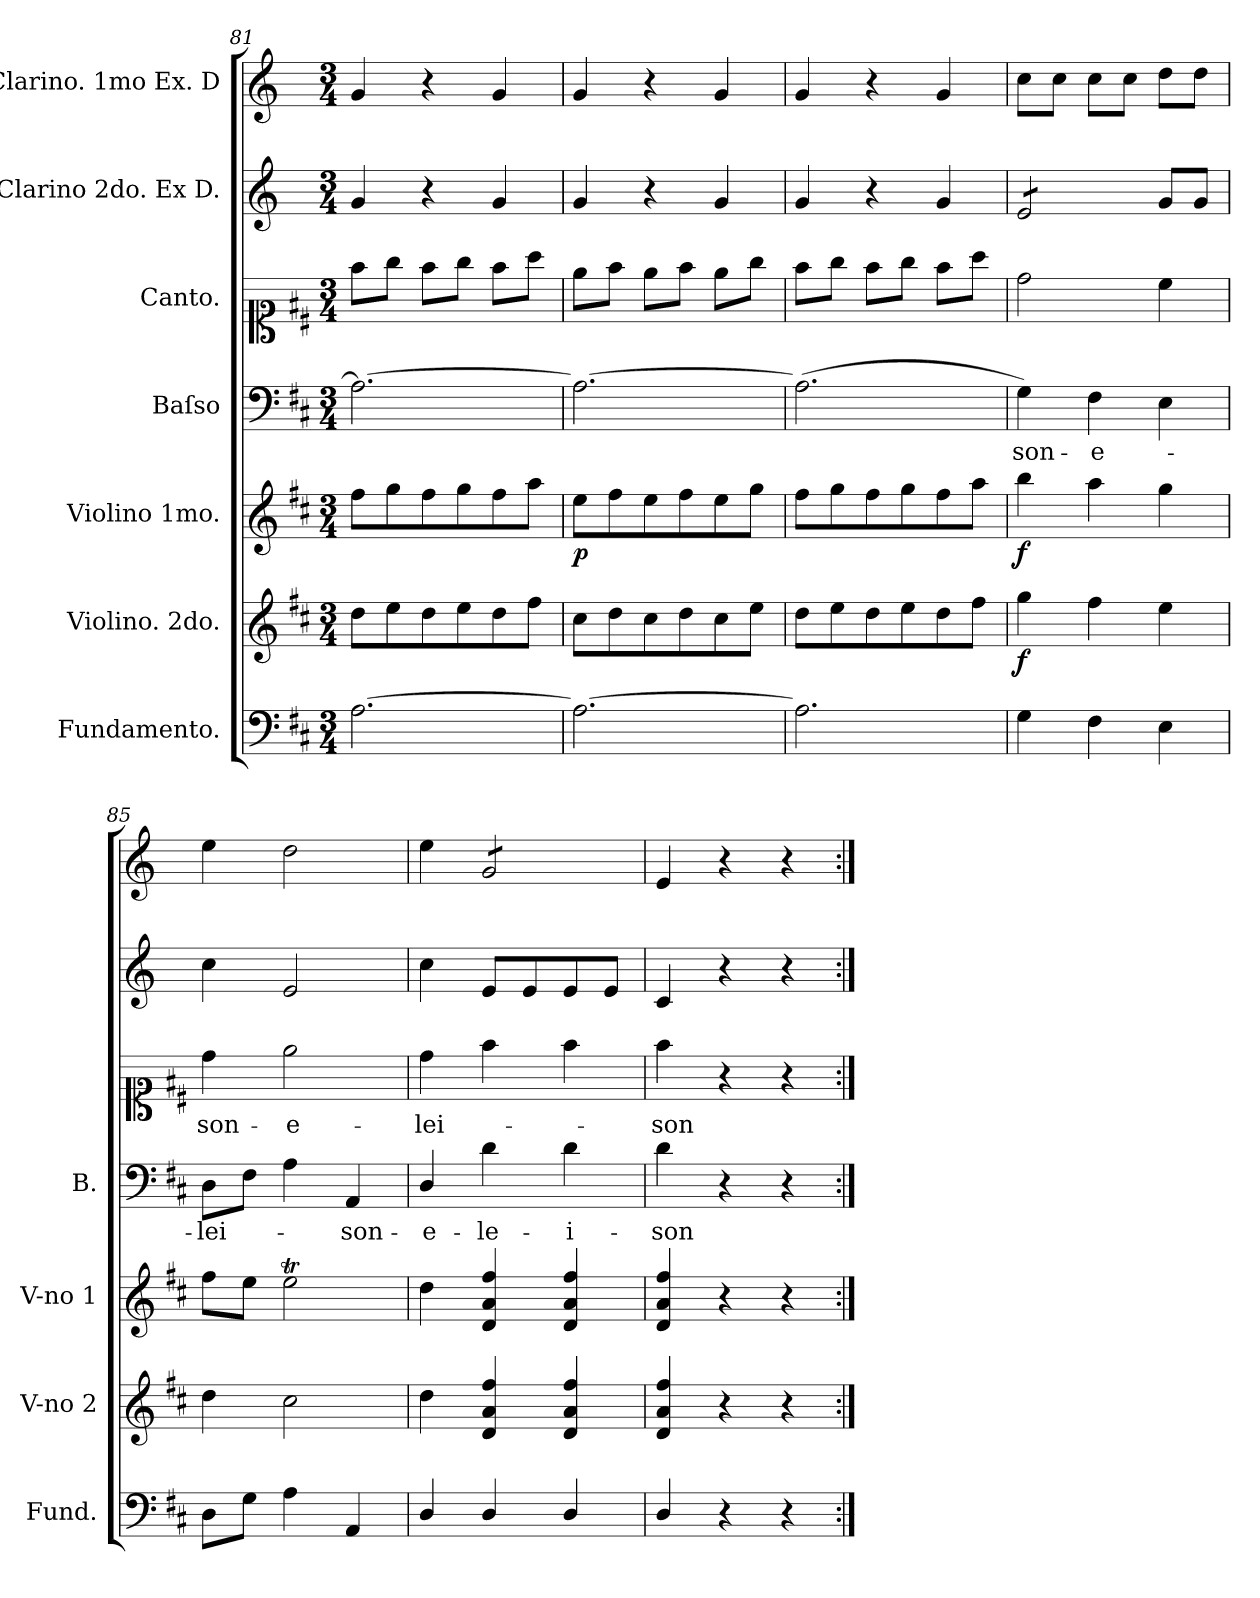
**kern	**kern	**dynam	**kern	**dynam	**kern	**text	**kern	**text	**kern	**kern
*part7	*part6	*part6	*part5	*part5	*part4	*part4	*part3	*part3	*part2	*part1
*staff7	*staff6	*staff6	*staff5	*staff5	*staff4	*staff4	*staff3	*staff3	*staff2	*staff1
*I"Fundamento.	*I"Violino. 2do.	*	*I"Violino 1mo.	*	*I"Baſso	*	*I"Canto.	*	*I"Clarino 2do. Ex D.	*I"Clarino. 1mo Ex. D
*I'Fund.	*I'V-no 2	*	*I'V-no 1	*	*I'B.	*	*	*	*	*
*clefF4	*clefG2	*	*clefG2	*	*clefF4	*	*clefC1	*	*clefG2	*clefG2
*	*	*	*	*	*	*	*	*	*ITrd-1c-2	*ITrd-1c-2
*k[f#c#]	*k[f#c#]	*	*k[f#c#]	*	*k[f#c#]	*	*k[f#c#]	*	*k[f#c#]	*k[f#c#]
*M3/4	*M3/4	*	*M3/4	*	*M3/4	*	*M3/4	*	*M3/4	*M3/4
=81	=81	=81	=81	=81	=81	=81	=81	=81	=81	=81
[<2.A\	8dd\L	.	8ff#\L	.	2.A\_<	.	8ff#\L	.	4a/	4a/
.	8ee\	.	8gg\	.	.	.	8gg\J	.	.	.
.	8dd\	.	8ff#\	.	.	.	8ff#\L	.	4r	4r
.	8ee\	.	8gg\	.	.	.	8gg\J	.	.	.
.	8dd\	.	8ff#\	.	.	.	8ff#\L	.	4a/	4a/
.	8ff#\J	.	8aa\J	.	.	.	8aa\J	.	.	.
=82	=82	=82	=82	=82	=82	=82	=82	=82	=82	=82
!	!	!LO:DY:b	!	!LO:DY:b	!	!	!	!	!	!
2.A\_	8cc#\L	piano	8ee\L	p	2.A\_	.	8ee\L	.	4a/	4a/
.	8dd\	.	8ff#\	.	.	.	8ff#\J	.	.	.
.	8cc#\	.	8ee\	.	.	.	8ee\L	.	4r	4r
.	8dd\	.	8ff#\	.	.	.	8ff#\J	.	.	.
.	8cc#\	.	8ee\	.	.	.	8ee\L	.	4a/	4a/
.	8ee\J	.	8gg\J	.	.	.	8gg\J	.	.	.
=83	=83	=83	=83	=83	=83	=83	=83	=83	=83	=83
2.A\]	8dd\L	.	8ff#\L	.	(<2.A\]	.	8ff#\L	.	4a/	4a/
.	8ee\	.	8gg\	.	.	.	8gg\J	.	.	.
.	8dd\	.	8ff#\	.	.	.	8ff#\L	.	4r	4r
.	8ee\	.	8gg\	.	.	.	8gg\J	.	.	.
.	8dd\	.	8ff#\	.	.	.	8ff#\L	.	4a/	4a/
.	8ff#\J	.	8aa\J	.	.	.	8aa\J	.	.	.
=84	=84	=84	=84	=84	=84	=84	=84	=84	=84	=84
!	!	!LO:DY:b	!	!LO:DY:b	!	!	!	!	!	!
*	*	*	*	*	*	*	*	*	*tremolo	*
4G\	4gg\	f	4bb\	f	4G\)	-son-	2dd\	.	8f#/L	8dd\L
.	.	.	.	.	.	.	.	.	8f#/	8dd\J
4F#\	4ff#\	.	4aa\	.	4F#\	-e-	.	.	8f#/	8dd\L
.	.	.	.	.	.	.	.	.	8f#/J	8dd\J
*	*	*	*	*	*	*	*	*	*Xtremolo	*
4E\	4ee\	.	4gg\	.	4E\	.	4cc#\	.	8a/L	8ee\L
.	.	.	.	.	.	.	.	.	8a/J	8ee\J
=85	=85	=85	=85	=85	=85	=85	=85	=85	=85	=85
8D\L	4dd\	.	8ff#\L	.	8D\L	-lei-	4dd\	-son-	4dd\	4ff#\
8G\J	.	.	8ee\J	.	8F#\J	.	.	.	.	.
4A\	2cc#\	.	2eeT\	.	4A\	.	2ee\	-e-	2f#/	2ee\
4AA/	.	.	.	.	4AA/	-son-	.	.	.	.
=86	=86	=86	=86	=86	=86	=86	=86	=86	=86	=86
4D/	4dd\	.	4dd\	.	4D/	-e-	4dd\	-lei-	4dd\	4ff#\
*	*	*	*	*	*	*	*	*	*	*tremolo
4D/	4d/ 4a/ 4ff#/	.	4d/ 4a/ 4ff#/	.	4d\	-le-	4ff#\	.	8f#/L	8a/L
.	.	.	.	.	.	.	.	.	8f#/	8a/
4D/	4d/ 4a/ 4ff#/	.	4d/ 4a/ 4ff#/	.	4d\	-i-	4ff#\	.	8f#/	8a/
.	.	.	.	.	.	.	.	.	8f#/J	8a/J
*	*	*	*	*	*	*	*	*	*	*Xtremolo
=87	=87	=87	=87	=87	=87	=87	=87	=87	=87	=87
4D/	4d/ 4a/ 4ff#/	.	4d/ 4a/ 4ff#/	.	4d\	-son	4ff#\	-son	4d/	4f#/
4r	4r	.	4r	.	4r	.	4r	.	4r	4r
4r	4r	.	4r	.	4r	.	4r	.	4r	4r
=:|!	=:|!	=:|!	=:|!	=:|!	=:|!	=:|!	=:|!	=:|!	=:|!	=:|!
*-	*-	*-	*-	*-	*-	*-	*-	*-	*-	*-
